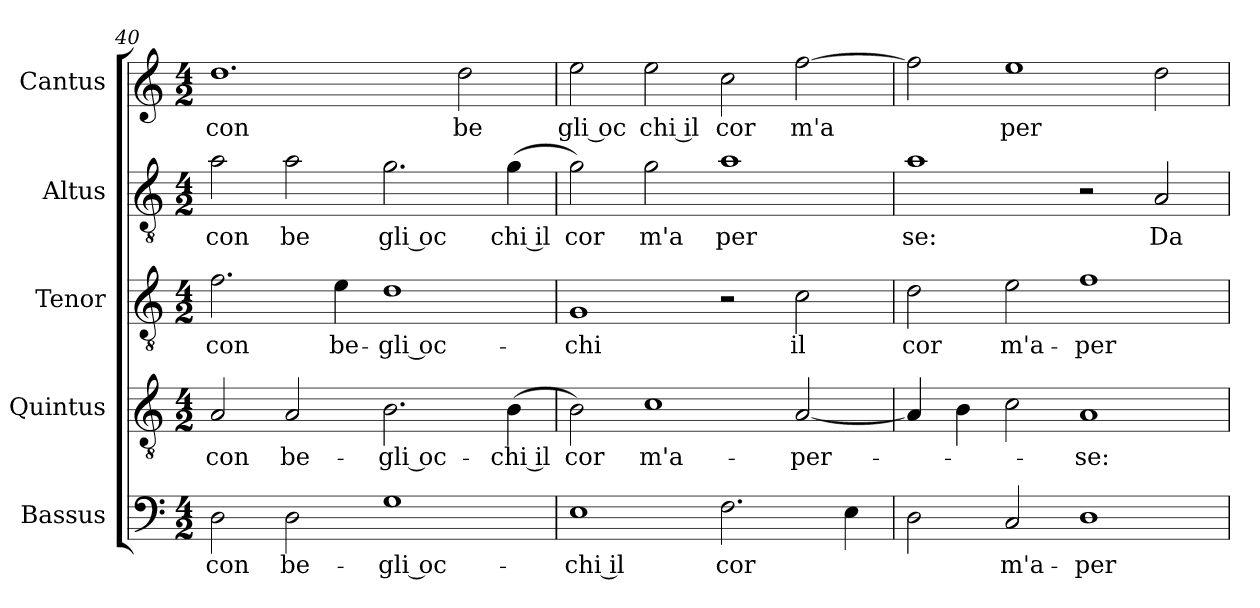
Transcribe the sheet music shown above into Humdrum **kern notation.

**kern	**text	**kern	**text	**kern	**text	**kern	**text	**kern	**text
*part5	*part5	*part4	*part4	*part3	*part3	*part2	*part2	*part1	*part1
*staff5	*staff5	*staff4	*staff4	*staff3	*staff3	*staff2	*staff2	*staff1	*staff1
*I"Bassus	*	*I"Quintus	*	*I"Tenor	*	*I"Altus	*	*I"Cantus	*
*I'Bassus	*	*I'Quintus	*	*I'Tenor	*	*I'Altus	*	*I'Cantus	*
!!LO:PB:g=z
*clefF4	*	*clefGv2	*	*clefGv2	*	*clefGv2	*	*clefG2	*
*M4/2	*	*M4/2	*	*M4/2	*	*M4/2	*	*M4/2	*
=40	=40	=40	=40	=40	=40	=40	=40	=40	=40
!	!LO:LY:b:cj	!	!LO:LY:b:cj	!	!LO:LY:b:cj	!	!LO:LY:b:cj	!	!LO:LY:b:cj
2D\	con	2A/	con	2.f\	con	2a\	con	1.dd	con
!	!LO:LY:b:cj	!	!LO:LY:b:cj	!	!	!	!LO:LY:b:cj	!	!
2D\	be-	2A/	be-	.	.	2a\	be	.	.
!	!	!	!	!	!LO:LY:b:cj	!	!	!	!
.	.	.	.	4e\	be-	.	.	.	.
!	!LO:LY:b:rj	!	!LO:LY:b:rj	!	!LO:LY:b:rj	!	!LO:LY:b:rj	!	!
1G)	-gli oc-	(<2.B\	-gli oc-	1d)	-gli oc-	(<2.g\	gli oc	.	.
!	!	!	!	!	!	!	!	!	!LO:LY:b:cj
.	.	.	.	.	.	.	.	2dd\	be
!	!	!	!LO:LY:b:rj	!	!	!	!LO:LY:b:rj	!	!
.	.	(<4B\	-chi il	.	.	(<4g\	chi il	.	.
=41	=41	=41	=41	=41	=41	=41	=41	=41	=41
!	!LO:LY:b:rj	!	!LO:LY:b:cj	!	!LO:LY:b:cj	!	!LO:LY:b:cj	!	!LO:LY:b:rj
1E	-chi il	2B\)	cor	1G	-chi	2g\)	cor	2ee\	gli oc
!	!	!	!LO:LY:b:cj	!	!	!	!LO:LY:b:cj	!	!LO:LY:b:rj
.	.	1c	m'a-	.	.	2g\	m'a	2ee\	chi il
!	!LO:LY:b	!	!	!	!	!	!LO:LY:b:cj	!	!LO:LY:b:cj
2.F\	cor	.	.	2r	.	1a	per	(2cc\	cor
!	!	!	!LO:LY:b	!	!LO:LY:b:cj	!	!	!	!LO:LY:b
.	.	[<2A/	-per-	2c\	il	.	.	[>2ff\	m'a
4E\	.	.	.	.	.	.	.	.	.
=42	=42	=42	=42	=42	=42	=42	=42	=42	=42
!	!	!	!	!	!LO:LY:b:cj	!	!LO:LY:b:cj	!	!
2D\	.	4A/]	.	2d\	cor	1a	se:	2ff\]	.
.	.	4B\	.	.	.	.	.	.	.
!	!LO:LY:b:cj	!	!	!	!LO:LY:b:cj	!	!	!	!LO:LY:b:cj
2C/	m'a-	2c\	.	2e\	m'a-	.	.	1ee	per
!	!LO:LY:b:cj	!	!LO:LY:b:cj	!	!LO:LY:b:cj	!	!	!	!
1D	-per-	1A	-se:	1f	-per-	2r	.	.	.
!	!	!	!	!	!	!	!LO:LY:b:cj	!	!
.	.	.	.	.	.	2A/	Da	2dd\	.
=	=	=	=	=	=	=	=	=	=
*-	*-	*-	*-	*-	*-	*-	*-	*-	*-
